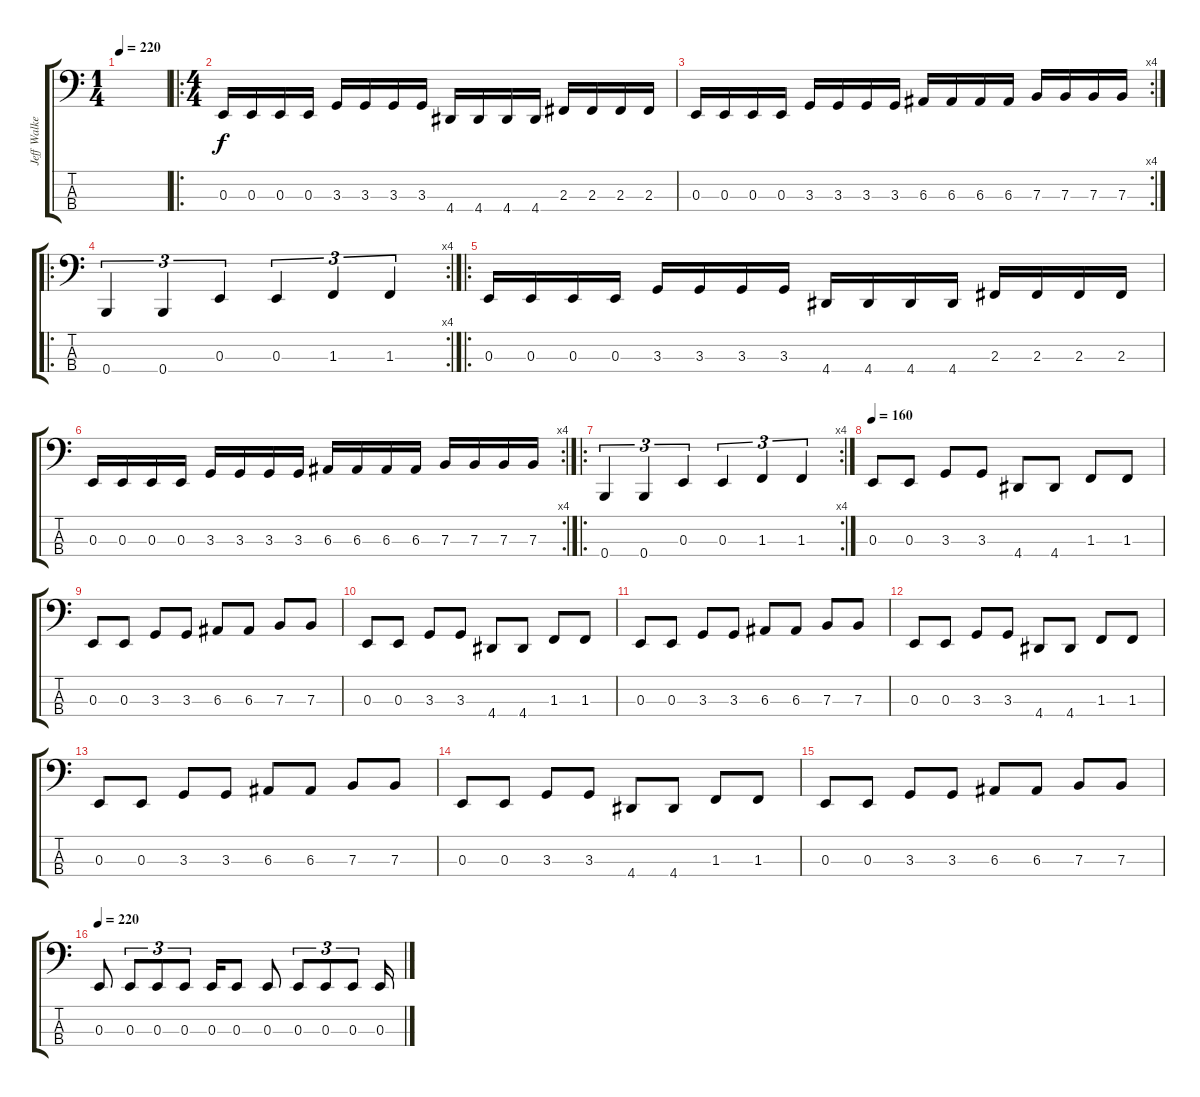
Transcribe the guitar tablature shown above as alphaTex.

\track ("Jeff Walker" "Jeff Walke") {instrument electricbasspick}
\staff {score tabs}
\tuning (D2 A1 E1 B0) {hide}
\ts (1 4)
\tempo 220
\clef f4
\ks c
|
\ro
\ts (4 4)
0.3.16 0.3.16 0.3.16 0.3.16 3.3.16 3.3.16 3.3.16 3.3.16 4.4.16 4.4.16 4.4.16 4.4.16 2.3.16 2.3.16 2.3.16 2.3.16 |
\rc 4
0.3.16 0.3.16 0.3.16 0.3.16 3.3.16 3.3.16 3.3.16 3.3.16 6.3.16 6.3.16 6.3.16 6.3.16 7.3.16 7.3.16 7.3.16 7.3.16 |
\ro
\rc 4
0.4.4{tu (3 2)} 0.4.4{tu (3 2)} 0.3.4{tu (3 2)} 0.3.4{tu (3 2)} 1.3.4{tu (3 2)} 1.3.4{tu (3 2)} |
\ro
0.3.16 0.3.16 0.3.16 0.3.16 3.3.16 3.3.16 3.3.16 3.3.16 4.4.16 4.4.16 4.4.16 4.4.16 2.3.16 2.3.16 2.3.16 2.3.16 |
\rc 4
0.3.16 0.3.16 0.3.16 0.3.16 3.3.16 3.3.16 3.3.16 3.3.16 6.3.16 6.3.16 6.3.16 6.3.16 7.3.16 7.3.16 7.3.16 7.3.16 |
\ro
\rc 4
0.4.4{tu (3 2)} 0.4.4{tu (3 2)} 0.3.4{tu (3 2)} 0.3.4{tu (3 2)} 1.3.4{tu (3 2)} 1.3.4{tu (3 2)} |
\tempo 160
0.3.8 0.3.8 3.3.8 3.3.8 4.4.8 4.4.8 1.3.8 1.3.8 |
0.3.8 0.3.8 3.3.8 3.3.8 6.3.8 6.3.8 7.3.8 7.3.8 |
0.3.8 0.3.8 3.3.8 3.3.8 4.4.8 4.4.8 1.3.8 1.3.8 |
0.3.8 0.3.8 3.3.8 3.3.8 6.3.8 6.3.8 7.3.8 7.3.8 |
0.3.8 0.3.8 3.3.8 3.3.8 4.4.8 4.4.8 1.3.8 1.3.8 |
0.3.8 0.3.8 3.3.8 3.3.8 6.3.8 6.3.8 7.3.8 7.3.8 |
0.3.8 0.3.8 3.3.8 3.3.8 4.4.8 4.4.8 1.3.8 1.3.8 |
0.3.8 0.3.8 3.3.8 3.3.8 6.3.8 6.3.8 7.3.8 7.3.8 |
\tempo 220
0.3.8 0.3.8{tu (3 2)} 0.3.8{tu (3 2)} 0.3.8{tu (3 2)} 0.3.16 0.3.8 0.3.8 0.3.8{tu (3 2)} 0.3.8{tu (3 2)} 0.3.8{tu (3 2)} 0.3.16
